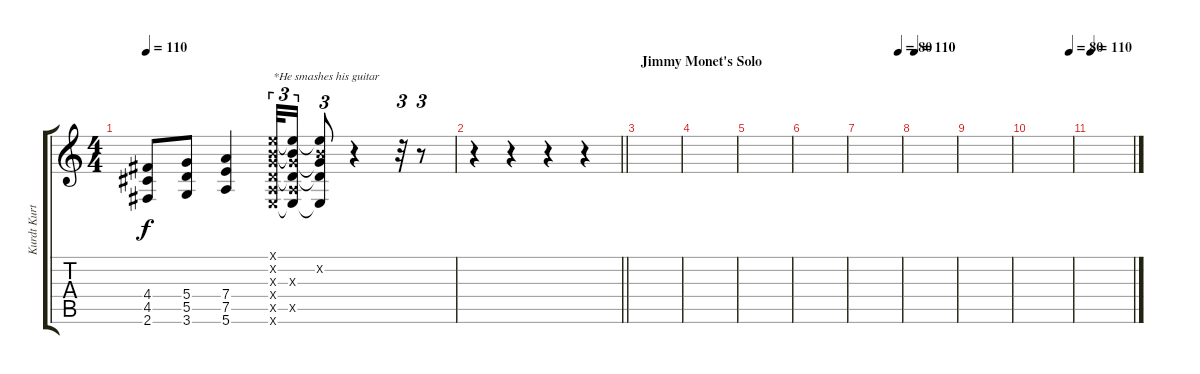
\track ("Kurdt Kurt" "Kurdt Kurt") {instrument electricguitarjazz}
\staff {score tabs}
\tuning (E4 B3 G3 D3 A2 E2) {hide}
\ts (4 4)
\tempo 110
\clef g2
\ks c
(4.4 4.5 2.6).8{dy f} (5.4 5.5 3.6).8 (7.4 7.5 5.6).4 (0.1{x} 0.2{x} 0.3{x} 0.4{x} 0.5{x} 0.6{x}).32{tu (3 2) txt "*He smashes his guitar"} (0.1{t} 0.2{t} 0.3{x} 0.4{t} 0.5{x} 0.6{t}).16{tu (3 2)} (0.1{t} 0.2{x} 0.3{t} 0.4{t} 0.6{t}).8{tu (3 2)} r.4 r.32{tu (3 2)} r.8{tu (3 2)} |
\barLineRight lightlight
r.4 r.4 r.4 r.4 |
\section ("" "Jimmy Monet's Solo")
|
|
|
|
\tempo (80 0.9375)
|
\tempo 110
|
|
\tempo (80 0.9375)
|
\tempo 110
